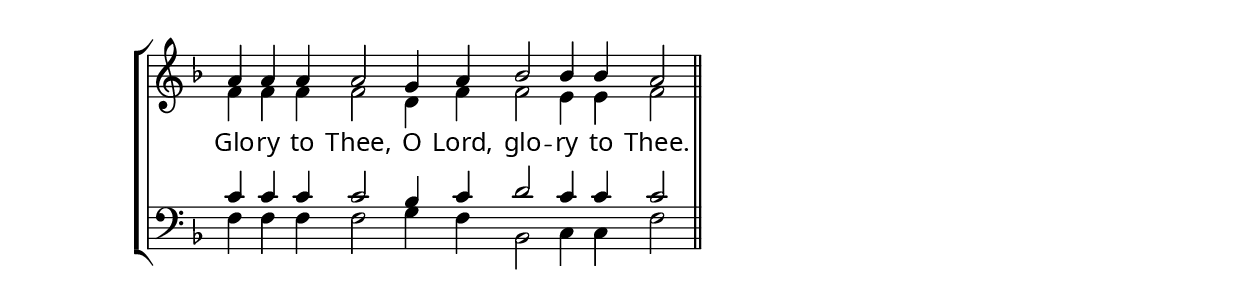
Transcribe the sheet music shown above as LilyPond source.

\version "2.24.4"


\paper {
    #(define fonts
        (set-global-fonts
            #:roman "EB Garamond SemiBold"
    ))
}

keyTime = { \key f \major}
cadenzaMeasure = {
  \cadenzaOff
  \partial 1024 s1024
  \cadenzaOn

}

SopMusic    = \relative { 
    \override Score.BarNumber.break-visibility = #all-visible
    \cadenzaOn
    a'4 a a a2 g4 a bes2 bes4 bes a2 \cadenzaMeasure \section
}

AltoMusic   = \relative {
    \override Score.BarNumber.break-visibility = #all-visible
    \cadenzaOn

    f'4 f f f2 d4 f f2 e4 e f2 \cadenzaMeasure \section

}

TenorMusic  = \relative {
    \override Score.BarNumber.break-visibility = #all-visible
    \cadenzaOn

    c'4 c c c2 bes4 c d2 c4 c c2 \cadenzaMeasure \section
}

BassMusic   = \relative {
    \override Score.BarNumber.break-visibility = #all-visible
    \cadenzaOn

    f4 f f f2 g4 f bes,2 c4 c f2 \cadenzaMeasure \section
}

VerseOne = \lyricmode {
    Glo -- ry to Thee, O Lord, glo -- ry to Thee.

    }


\score {
    \new StaffGroup <<
        \new Staff <<
            \clef "treble"
            \new Voice = "Sop"  { \voiceOne \keyTime \SopMusic}
            \new Voice = "Alto" { \voiceTwo \AltoMusic }
            \new Lyrics \lyricsto "Sop" { \VerseOne }
        >>
        \new Staff <<
            \clef "bass"
            \new Voice = "Tenor" { \voiceOne \keyTime \TenorMusic}
            \new Voice = "Bass" { \voiceTwo \BassMusic} 
        >>
    >>
      \layout {
        \context {
            \Score
                \omit BarNumber
        }
        \context {
            \Staff
                \remove Time_signature_engraver
        }
        \context {
            \Lyrics
                \override LyricSpace.minimum-distance = #1.0
        }
    }
    \midi {
        \tempo 4 = 120
    }
}





